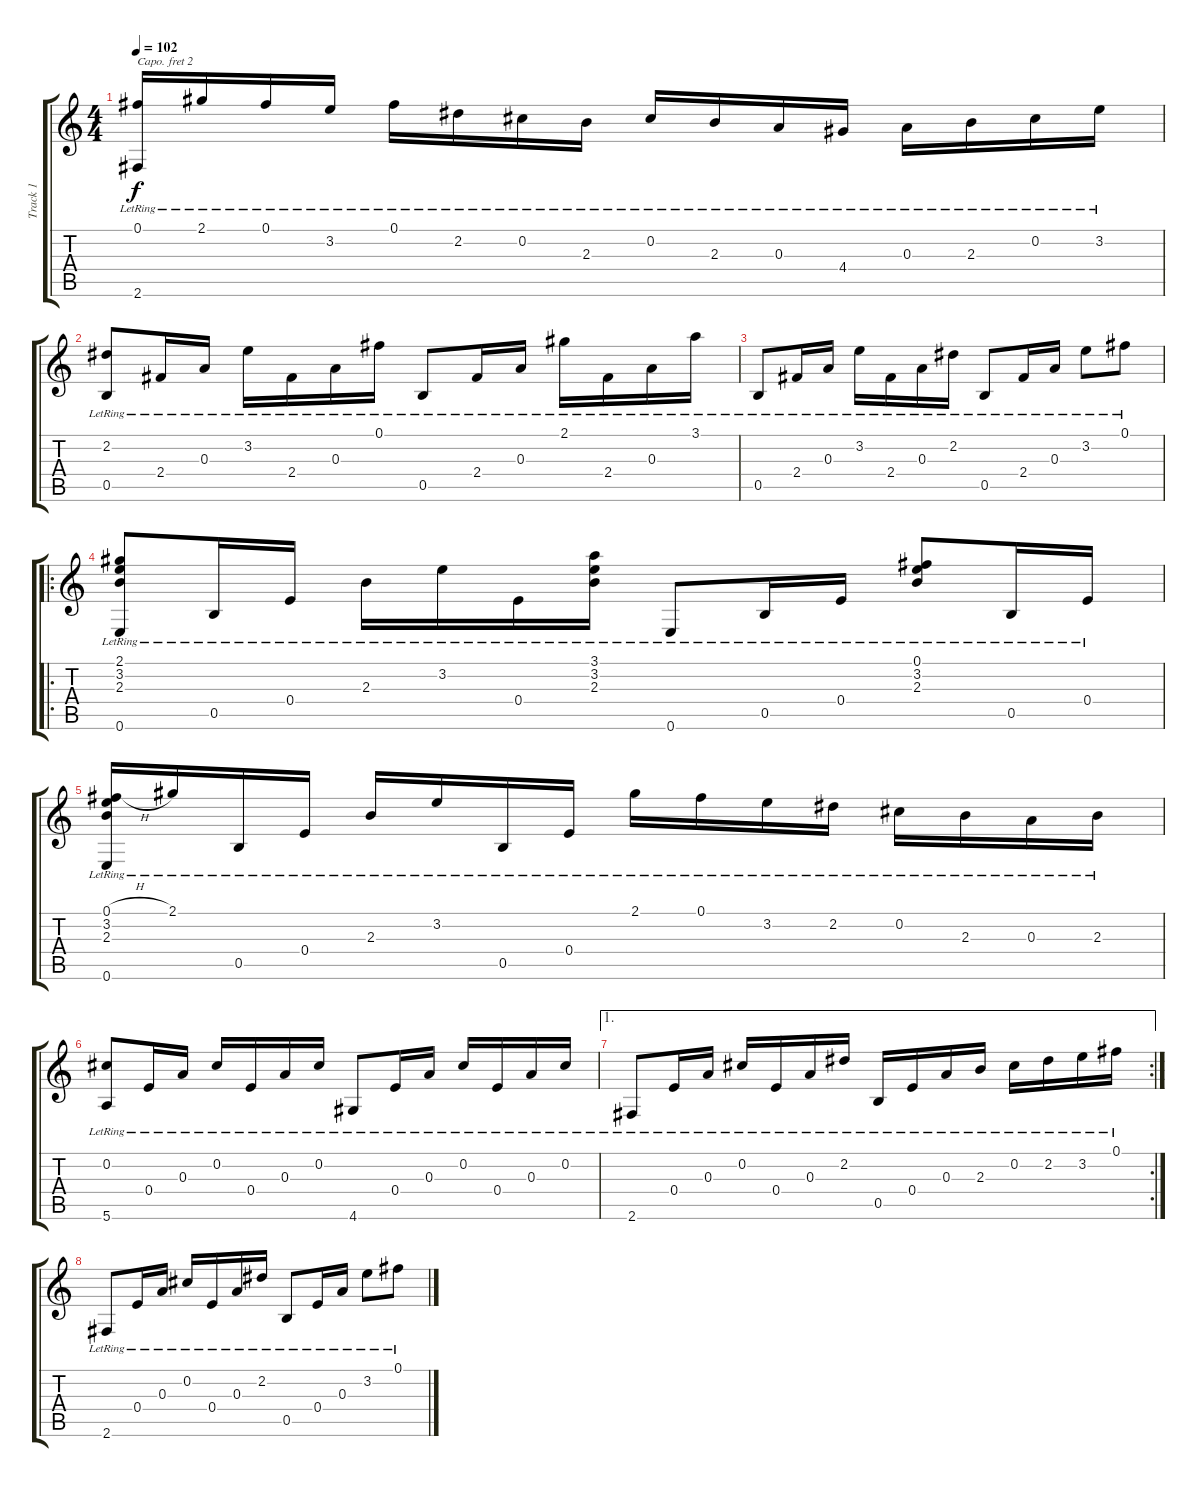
\track ("Track 1" "Track 1") {instrument acousticguitarsteel}
\staff {score tabs}
\capo 2
\tuning (E4 B3 G3 D3 A2 D2) {hide}
\ts (4 4)
\tempo 102
\clef g2
\ks c
(0.1{lr} 2.6{lr}).16{dy f} 2.1{lr}.16 0.1{lr}.16 3.2{lr}.16 0.1{lr}.16 2.2{lr}.16 0.2{lr}.16 2.3{lr}.16 0.2{lr}.16 2.3{lr}.16 0.3{lr}.16 4.4{lr}.16 0.3{lr}.16 2.3{lr}.16 0.2{lr}.16 3.2{lr}.16 |
(2.2{lr} 0.5{lr}).8 2.4{lr}.16 0.3{lr}.16 3.2{lr}.16 2.4{lr}.16 0.3{lr}.16 0.1{lr}.16 0.5{lr}.8 2.4{lr}.16 0.3{lr}.16 2.1{lr}.16 2.4{lr}.16 0.3{lr}.16 3.1{lr}.16 |
0.5{lr}.8 2.4{lr}.16 0.3{lr}.16 3.2{lr}.16 2.4{lr}.16 0.3{lr}.16 2.2{lr}.16 0.5{lr}.8 2.4{lr}.16 0.3{lr}.16 3.2{lr}.8 0.1{lr}.8 |
\ro
(2.1{lr} 3.2{lr} 2.3{lr} 0.6{lr}).8 0.5{lr}.16 0.4{lr}.16 2.3{lr}.16 3.2{lr}.16 0.4{lr}.16 (3.1{lr} 3.2{lr} 2.3{lr}).16 0.6{lr}.8 0.5{lr}.16 0.4{lr}.16 (0.1{lr} 3.2{lr} 2.3{lr}).8 0.5{lr}.16 0.4{lr}.16 |
(0.1{h lr} 3.2{lr} 2.3{lr} 0.6{lr}).16 2.1{lr}.16 0.5{lr}.16 0.4{lr}.16 2.3{lr}.16 3.2{lr}.16 0.5{lr}.16 0.4{lr}.16 2.1{lr}.16 0.1{lr}.16 3.2{lr}.16 2.2{lr}.16 0.2{lr}.16 2.3{lr}.16 0.3{lr}.16 2.3{lr}.16 |
(0.2{lr} 5.6{lr}).8 0.4{lr}.16 0.3{lr}.16 0.2{lr}.16 0.4{lr}.16 0.3{lr}.16 0.2{lr}.16 4.6{lr}.8 0.4{lr}.16 0.3{lr}.16 0.2{lr}.16 0.4{lr}.16 0.3{lr}.16 0.2{lr}.16 |
\ae 1
\rc 2
2.6{lr}.8 0.4{lr}.16 0.3{lr}.16 0.2{lr}.16 0.4{lr}.16 0.3{lr}.16 2.2{lr}.16 0.5{lr}.16 0.4{lr}.16 0.3{lr}.16 2.3{lr}.16 0.2{lr}.16 2.2{lr}.16 3.2{lr}.16 0.1{lr}.16 |
2.6{lr}.8 0.4{lr}.16 0.3{lr}.16 0.2{lr}.16 0.4{lr}.16 0.3{lr}.16 2.2{lr}.16 0.5{lr}.8 0.4{lr}.16 0.3{lr}.16 3.2{lr}.8 0.1{lr}.8
